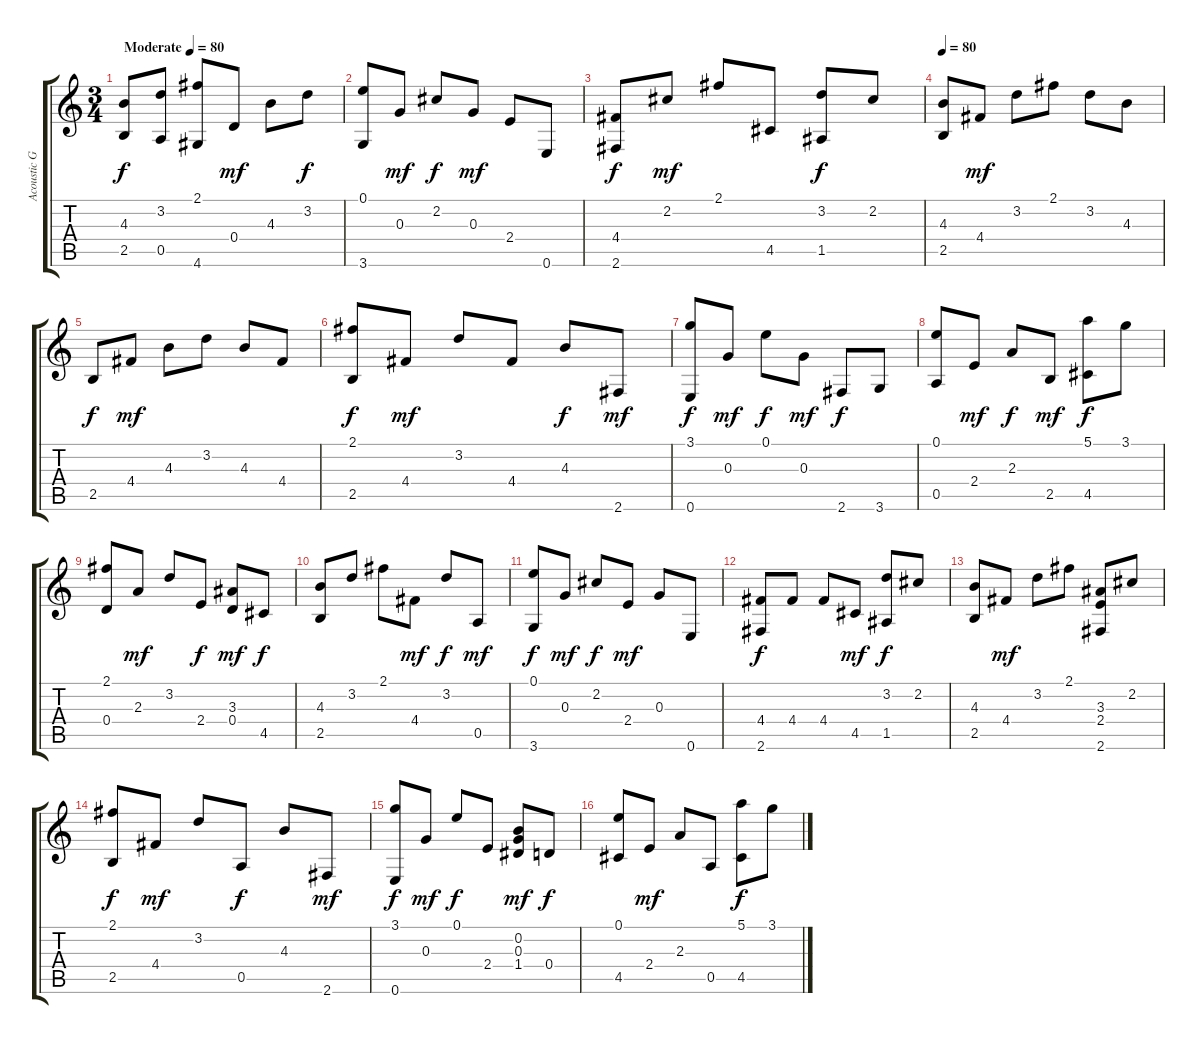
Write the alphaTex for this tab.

\track ("Acoustic Guitar" "Acoustic G") {instrument acousticguitarnylon}
\staff {score tabs}
\tuning (E4 B3 G3 D3 A2 E2) {hide}
\ts (3 4)
\tempo (80 "Moderate")
\tempo 60
\tempo (80 "Moderate")
\clef g2
\ks c
(4.3 2.5).8{dy f instrument acousticguitarnylon} (3.2 0.5).8 (2.1 4.6).8 0.4.8{dy mf} 4.3.8 3.2.8{dy f} |
(0.1 3.6).8 0.3.8{dy mf} 2.2.8{dy f} 0.3.8{dy mf} 2.4.8 0.6.8 |
(4.4 2.6).8{dy f} 2.2.8{dy mf} 2.1.8 4.5.8 (3.2 1.5).8{dy f} 2.2.8 |
\tempo 80
(4.3 2.5).8 4.4.8{dy mf} 3.2.8 2.1.8 3.2.8 4.3.8 |
2.5.8{dy f} 4.4.8{dy mf} 4.3.8 3.2.8 4.3.8 4.4.8 |
(2.1 2.5).8{dy f} 4.4.8{dy mf} 3.2.8 4.4.8 4.3.8{dy f} 2.6.8{dy mf} |
(3.1 0.6).8{dy f} 0.3.8{dy mf} 0.1.8{dy f} 0.3.8{dy mf} 2.6.8{dy f} 3.6.8 |
(0.1 0.5).8 2.4.8{dy mf} 2.3.8{dy f} 2.5.8{dy mf} (5.1 4.5).8{dy f} 3.1.8 |
(2.1 0.4).8 2.3.8{dy mf} 3.2.8 2.4.8{dy f} (3.3 0.4).8{dy mf} 4.5.8{dy f} |
(4.3 2.5).8 3.2.8 2.1.8 4.4.8{dy mf} 3.2.8{dy f} 0.5.8{dy mf} |
(0.1 3.6).8{dy f} 0.3.8{dy mf} 2.2.8{dy f} 2.4.8{dy mf} 0.3.8 0.6.8 |
(4.4 2.6).8{dy f} 4.4.8 4.4.8 4.5.8{dy mf} (3.2 1.5).8{dy f} 2.2.8 |
(4.3 2.5).8 4.4.8{dy mf} 3.2.8 2.1.8 (3.3 2.4 2.6).8 2.2.8 |
(2.1 2.5).8{dy f} 4.4.8{dy mf} 3.2.8 0.5.8{dy f} 4.3.8 2.6.8{dy mf} |
(3.1 0.6).8{dy f} 0.3.8{dy mf} 0.1.8{dy f} 2.4.8 (0.2 0.3 1.4).8{dy mf} 0.4.8{dy f} |
(0.1 4.5).8 2.4.8{dy mf} 2.3.8 0.5.8 (5.1 4.5).8{dy f} 3.1.8
